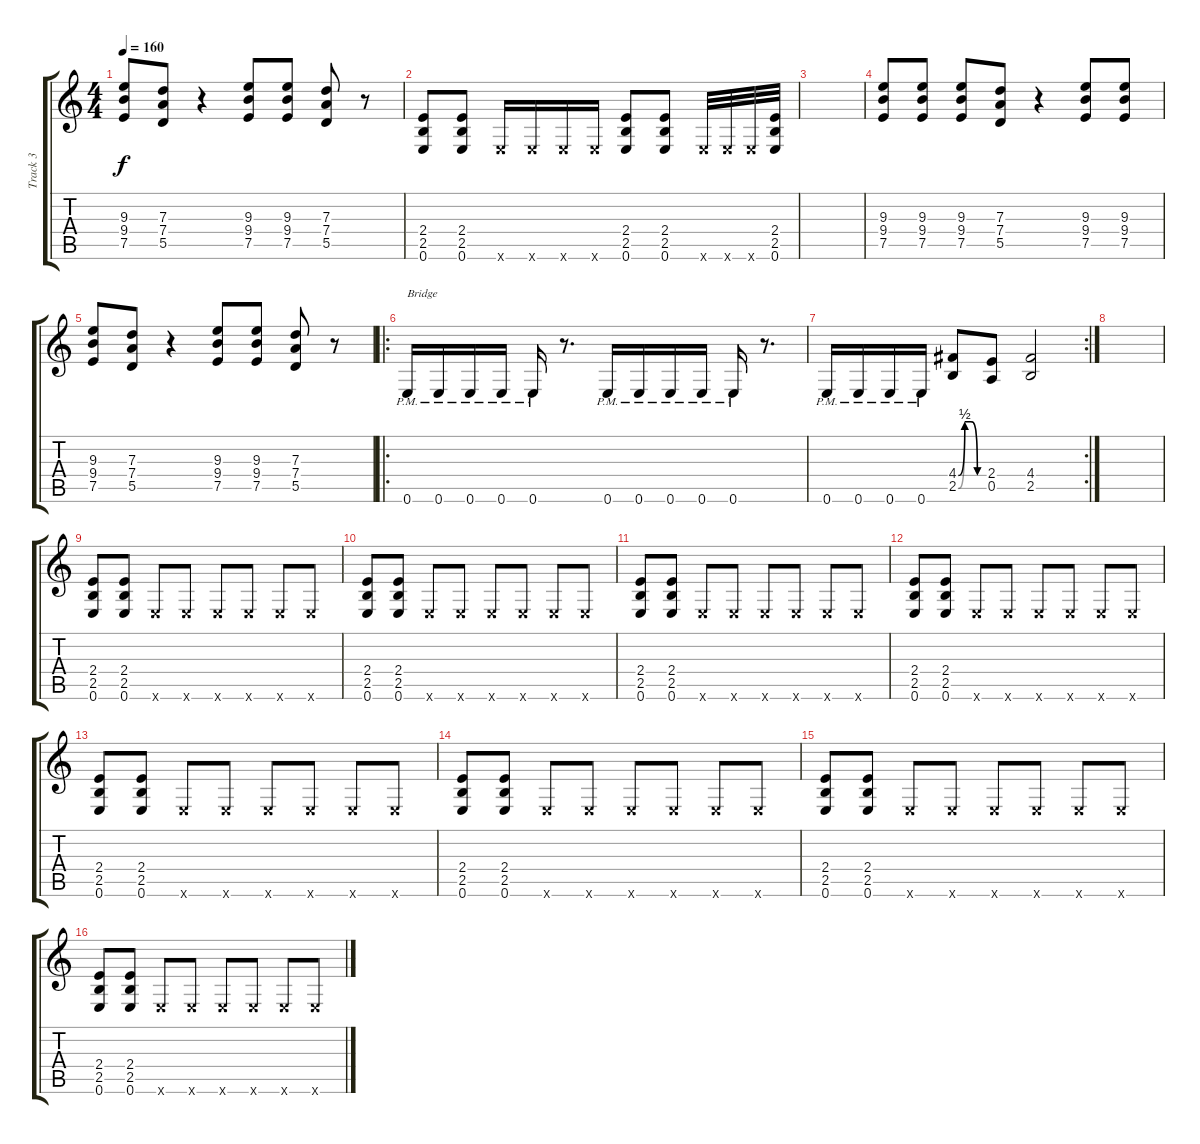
\track ("Track 3" "Track 3") {instrument distortionguitar}
\staff {score tabs}
\tuning (E4 B3 G3 D3 A2 E2) {hide}
\ts (4 4)
\tempo 160
\clef g2
\ks c
(9.3 9.4 7.5).8{dy f} (7.3 7.4 5.5).8 r.4 (9.3 9.4 7.5).8 (9.3 9.4 7.5).8 (7.3 7.4 5.5).8 r.8 |
(2.4 2.5 0.6).8 (2.4 2.5 0.6).8 0.6{x}.16 0.6{x}.16 0.6{x}.16 0.6{x}.16 (2.4 2.5 0.6).8 (2.4 2.5 0.6).8 0.6{x}.32 0.6{x}.32 0.6{x}.32 (2.4 2.5 0.6).32 |
|
(9.3 9.4 7.5).8 (9.3 9.4 7.5).8 (9.3 9.4 7.5).8 (7.3 7.4 5.5).8 r.4 (9.3 9.4 7.5).8 (9.3 9.4 7.5).8 |
(9.3 9.4 7.5).8 (7.3 7.4 5.5).8 r.4 (9.3 9.4 7.5).8 (9.3 9.4 7.5).8 (7.3 7.4 5.5).8 r.8 |
\ro
0.6{pm}.16{txt "Bridge"} 0.6{pm}.16 0.6{pm}.16 0.6{pm}.16 0.6{pm}.16 r.8{d} 0.6{pm}.16 0.6{pm}.16 0.6{pm}.16 0.6{pm}.16 0.6{pm}.16 r.8{d} |
\rc 2
0.6{pm}.16 0.6{pm}.16 0.6{pm}.16 0.6{pm}.16 (4.4{be (custom 0 0 15 2 30 2 45 0 60 0)} 2.5{be (custom 0 0 15 2 30 2 45 0 60 0)}).8 (2.4 0.5).8 (4.4 2.5).2 |
|
(2.4 2.5 0.6).8 (2.4 2.5 0.6).8 0.6{x}.8 0.6{x}.8 0.6{x}.8 0.6{x}.8 0.6{x}.8 0.6{x}.8 |
(2.4 2.5 0.6).8 (2.4 2.5 0.6).8 0.6{x}.8 0.6{x}.8 0.6{x}.8 0.6{x}.8 0.6{x}.8 0.6{x}.8 |
(2.4 2.5 0.6).8 (2.4 2.5 0.6).8 0.6{x}.8 0.6{x}.8 0.6{x}.8 0.6{x}.8 0.6{x}.8 0.6{x}.8 |
(2.4 2.5 0.6).8 (2.4 2.5 0.6).8 0.6{x}.8 0.6{x}.8 0.6{x}.8 0.6{x}.8 0.6{x}.8 0.6{x}.8 |
(2.4 2.5 0.6).8 (2.4 2.5 0.6).8 0.6{x}.8 0.6{x}.8 0.6{x}.8 0.6{x}.8 0.6{x}.8 0.6{x}.8 |
(2.4 2.5 0.6).8 (2.4 2.5 0.6).8 0.6{x}.8 0.6{x}.8 0.6{x}.8 0.6{x}.8 0.6{x}.8 0.6{x}.8 |
(2.4 2.5 0.6).8 (2.4 2.5 0.6).8 0.6{x}.8 0.6{x}.8 0.6{x}.8 0.6{x}.8 0.6{x}.8 0.6{x}.8 |
(2.4 2.5 0.6).8 (2.4 2.5 0.6).8 0.6{x}.8 0.6{x}.8 0.6{x}.8 0.6{x}.8 0.6{x}.8 0.6{x}.8
